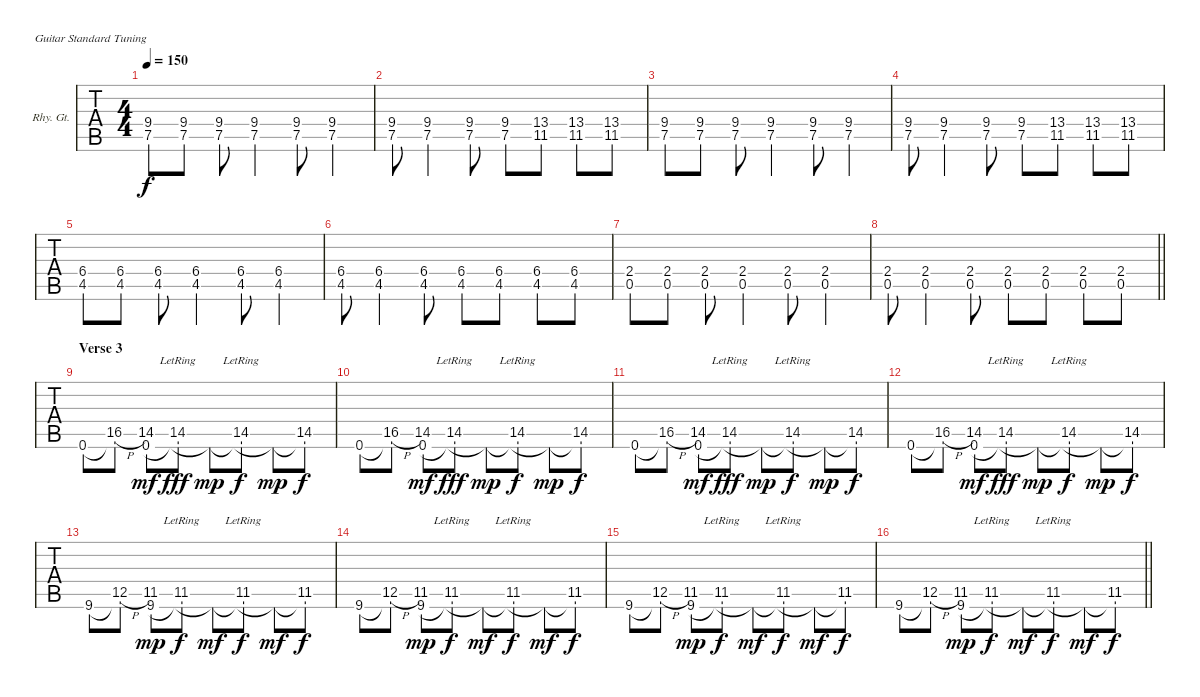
\bracketExtendMode groupsimilarinstruments
\firstSystemTrackNameOrientation horizontal
\otherSystemsTrackNameOrientation horizontal
\track ("Rhythm Guitar" "Rhy. Gt.") {instrument overdrivenguitar}
\staff {tabs}
\tuning (E4 B3 G3 D3 A2 E2)
\ts (4 4)
\tempo 150
\clef g2
\ks e
(9.4 7.5).8{dy f} (9.4 7.5).8 (9.4 7.5).8 (9.4 7.5).4 (9.4 7.5).8 (9.4 7.5).4 |
(9.4 7.5).8 (9.4 7.5).4 (9.4 7.5).8 (9.4 7.5).8 (13.4 11.5).8 (13.4 11.5).8 (13.4 11.5).8 |
(9.4 7.5).8 (9.4 7.5).8 (9.4 7.5).8 (9.4 7.5).4 (9.4 7.5).8 (9.4 7.5).4 |
(9.4 7.5).8 (9.4 7.5).4 (9.4 7.5).8 (9.4 7.5).8 (13.4 11.5).8 (13.4 11.5).8 (13.4 11.5).8 |
(6.4 4.5).8 (6.4 4.5).8 (6.4 4.5).8 (6.4 4.5).4 (6.4 4.5).8 (6.4 4.5).4 |
(6.4 4.5).8 (6.4 4.5).4 (6.4 4.5).8 (6.4 4.5).8 (6.4 4.5).8 (6.4 4.5).8 (6.4 4.5).8 |
(2.4 0.5).8 (2.4 0.5).8 (2.4 0.5).8 (2.4 0.5).4 (2.4 0.5).8 (2.4 0.5).4 |
\barLineRight lightlight
(2.4 0.5).8 (2.4 0.5).4 (2.4 0.5).8 (2.4 0.5).8 (2.4 0.5).8 (2.4 0.5).8 (2.4 0.5).8 |
\section ("" "Verse 3")
0.6.8 (0.6{t} 16.5{h}).8 (0.6 14.5).8{dy mf} (14.5{lr} 0.6{t}).8{dy fff} 0.6{t}.8{dy mp} (14.5{lr} 0.6{t}).8{dy f} 0.6{t}.8{dy mp} (14.5 0.6{t}).8{dy f} |
0.6.8 (0.6{t} 16.5{h}).8 (0.6 14.5).8{dy mf} (14.5{lr} 0.6{t}).8{dy fff} 0.6{t}.8{dy mp} (14.5{lr} 0.6{t}).8{dy f} 0.6{t}.8{dy mp} (14.5 0.6{t}).8{dy f} |
0.6.8 (0.6{t} 16.5{h}).8 (0.6 14.5).8{dy mf} (14.5{lr} 0.6{t}).8{dy fff} 0.6{t}.8{dy mp} (14.5{lr} 0.6{t}).8{dy f} 0.6{t}.8{dy mp} (14.5 0.6{t}).8{dy f} |
0.6.8 (0.6{t} 16.5{h}).8 (0.6 14.5).8{dy mf} (14.5{lr} 0.6{t}).8{dy fff} 0.6{t}.8{dy mp} (14.5{lr} 0.6{t}).8{dy f} 0.6{t}.8{dy mp} (14.5 0.6{t}).8{dy f} |
9.6.8 (12.5{h} 9.6{t}).8 (9.6 11.5).8{dy mp} (11.5{lr} 9.6{t}).8{dy f} 9.6{t}.8{dy mf} (11.5{lr} 9.6{t}).8{dy f} 9.6{t}.8{dy mf} (11.5 9.6{t}).8{dy f} |
9.6.8 (12.5{h} 9.6{t}).8 (9.6 11.5).8{dy mp} (11.5{lr} 9.6{t}).8{dy f} 9.6{t}.8{dy mf} (11.5{lr} 9.6{t}).8{dy f} 9.6{t}.8{dy mf} (11.5 9.6{t}).8{dy f} |
9.6.8 (12.5{h} 9.6{t}).8 (9.6 11.5).8{dy mp} (11.5{lr} 9.6{t}).8{dy f} 9.6{t}.8{dy mf} (11.5{lr} 9.6{t}).8{dy f} 9.6{t}.8{dy mf} (11.5 9.6{t}).8{dy f} |
\barLineRight lightlight
9.6.8 (12.5{h} 9.6{t}).8 (9.6 11.5).8{dy mp} (11.5{lr} 9.6{t}).8{dy f} 9.6{t}.8{dy mf} (11.5{lr} 9.6{t}).8{dy f} 9.6{t}.8{dy mf} (11.5 9.6{t}).8{dy f}
